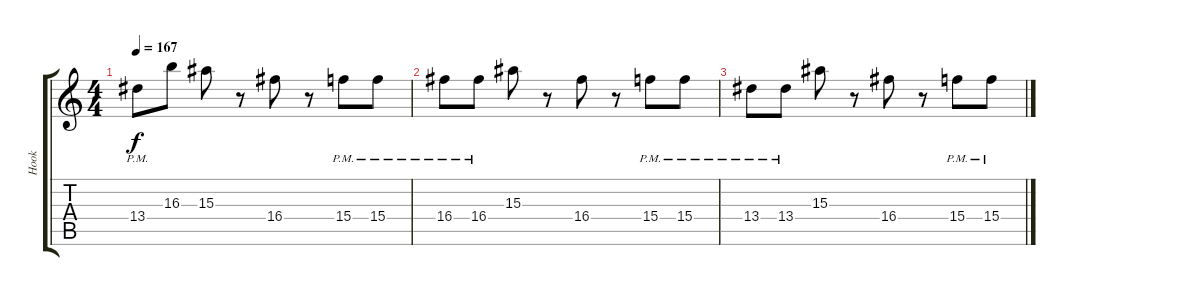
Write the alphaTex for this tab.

\track ("Hook" "Hook") {instrument acousticguitarsteel}
\staff {score tabs}
\tuning (E4 B3 G3 D3 A2 E2) {hide}
\ts (4 4)
\tempo 167
\clef g2
\ks c
13.4{pm}.8{dy f} 16.3.8 15.3.8 r.8 16.4.8 r.8 15.4{pm}.8 15.4{pm}.8 |
16.4{pm}.8 16.4{pm}.8 15.3.8 r.8 16.4.8 r.8 15.4{pm}.8 15.4{pm}.8 |
13.4{pm}.8 13.4{pm}.8 15.3.8 r.8 16.4.8 r.8 15.4{pm}.8 15.4{pm}.8
